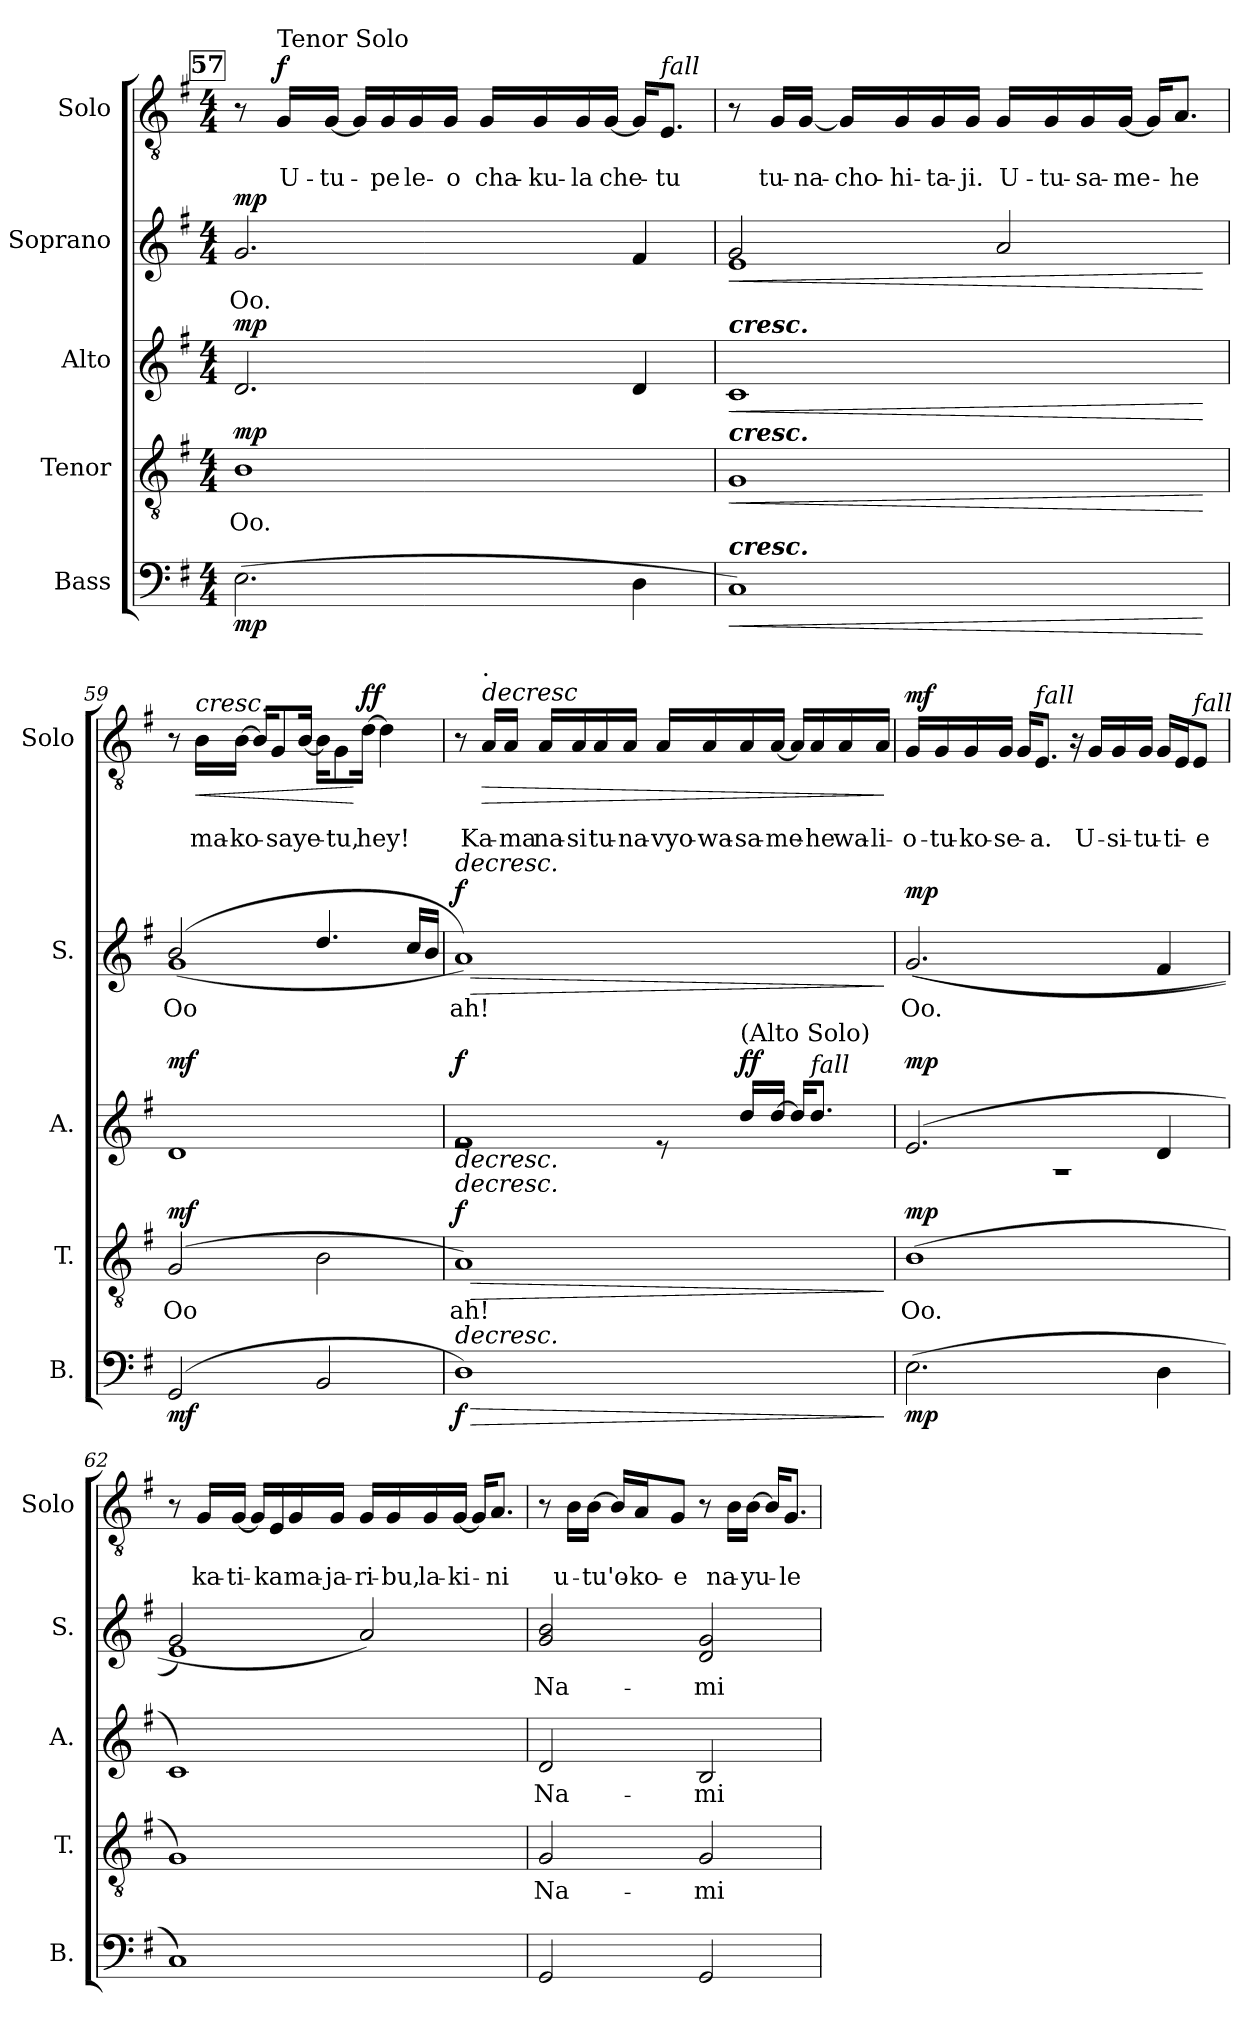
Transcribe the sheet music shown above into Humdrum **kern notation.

**kern	**dynam	**kern	**text	**dynam	**kern	**text	**dynam	**kern	**text	**dynam	**kern	**text	**text	**dynam
*part5	*part5	*part4	*part4	*part4	*part3	*part3	*part3	*part2	*part2	*part2	*part1	*part1	*part1	*part1
*staff5	*staff5	*staff4	*staff4	*staff4	*staff3	*staff3	*staff3	*staff2	*staff2	*staff2	*staff1	*staff1	*staff1	*staff1
*I"Bass	*	*I"Tenor	*	*	*I"Alto	*	*	*I"Soprano	*	*	*I"Solo	*	*	*
*I'B.	*	*I'T.	*	*	*I'A.	*	*	*I'S.	*	*	*I'Solo	*	*	*
*clefF4	*	*clefGv2	*	*	*clefG2	*	*	*clefG2	*	*	*clefGv2	*	*	*
*k[f#]	*	*k[f#]	*	*	*k[f#]	*	*	*k[f#]	*	*	*k[f#]	*	*	*
*M4/4	*	*M4/4	*	*	*M4/4	*	*	*M4/4	*	*	*M4/4	*	*	*
!!LO:REH:place=s1:a:B:fs=14:t=57
=57	=57	=57	=57	=57	=57	=57	=57	=57	=57	=57	=57	=57	=57	=57
!	!LO:DY:b	!	!	!LO:DY:b	!	!	!LO:DY:b	!	!	!LO:DY:b	!	!	!	!
(2.E\	mp	1B	Oo.	mp	2.d/	.	mp	2.g/	Oo.	mp	8r	.	.	.
!	!	!	!	!	!	!	!	!	!	!	!LO:TX:a:t=Tenor Solo	!	!	!
!	!	!	!	!	!	!	!	!	!	!	!	!	!	!LO:DY:a
.	.	.	.	.	.	.	.	.	.	.	16G/LL	.	U-	f
.	.	.	.	.	.	.	.	.	.	.	[16G/JJ	.	-tu-	.
.	.	.	.	.	.	.	.	.	.	.	16G/LL]	.	.	.
.	.	.	.	.	.	.	.	.	.	.	16G/	.	-pe	.
.	.	.	.	.	.	.	.	.	.	.	16G/	.	le-	.
.	.	.	.	.	.	.	.	.	.	.	16G/JJ	.	-o	.
.	.	.	.	.	.	.	.	.	.	.	16G/LL	.	cha-	.
.	.	.	.	.	.	.	.	.	.	.	16G/	.	-ku-	.
.	.	.	.	.	.	.	.	.	.	.	16G/	.	-la	.
.	.	.	.	.	.	.	.	.	.	.	[16G/JJ	.	che-	.
4D\	.	.	.	.	4d/	.	.	4f#/	.	.	16G/KL]	.	.	.
!	!	!	!	!	!	!	!	!	!	!	!LO:TX:a:i:t=fall	!	!	!
.	.	.	.	.	.	.	.	.	.	.	8.E/J	.	-tu	.
!!LO:PB:g=z
=58	=58	=58	=58	=58	=58	=58	=58	=58	=58	=58	=58	=58	=58	=58
!	!	!	!	!	!	!	!	!LO:TX:a:Bi:t=cresc.	!	!	!	!	!	!
!	!	!	!	!	!LO:TX:a:Bi:t=cresc.	!	!	!	!	!	!	!	!	!
!	!	!LO:TX:a:Bi:t=cresc.	!	!	!	!	!	!	!	!	!	!	!	!
!LO:TX:a:Bi:t=cresc.	!	!	!	!	!	!	!	!	!	!	!	!	!	!
!	!LO:HP:b	!	!	!LO:HP:b	!	!	!LO:HP:b	!	!	!LO:HP:b	!	!	!	!
*	*	*	*	*	*	*	*	*^	*	*	*	*	*	*
1C)	<	1G	.	<	1c	.	<	2g/	1e	.	<	8r	.	.	.
.	.	.	.	.	.	.	.	.	.	.	.	16G/LL	.	tu-	.
.	.	.	.	.	.	.	.	.	.	.	.	[16G/JJ	.	-na-	.
.	.	.	.	.	.	.	.	.	.	.	.	16G/LL]	.	-cho-	.
.	.	.	.	.	.	.	.	.	.	.	.	16G/	.	-hi-	.
.	.	.	.	.	.	.	.	.	.	.	.	16G/	.	-ta-	.
.	.	.	.	.	.	.	.	.	.	.	.	16G/JJ	.	-ji.	.
.	.	.	.	.	.	.	.	2a/	.	.	.	16G/LL	.	U-	.
.	.	.	.	.	.	.	.	.	.	.	.	16G/	.	-tu-	.
.	.	.	.	.	.	.	.	.	.	.	.	16G/	.	-sa-	.
.	.	.	.	.	.	.	.	.	.	.	.	[16G/JJ	.	-me-	.
.	.	.	.	.	.	.	.	.	.	.	.	16G/KL]	.	.	.
.	.	.	.	.	.	.	.	.	.	.	.	8.A/J	.	-he	.
*	*	*	*	*	*	*	*	*v	*v	*	*	*	*	*	*
.	[	.	.	[	.	.	[	.	.	[	.	.	.	.
=59	=59	=59	=59	=59	=59	=59	=59	=59	=59	=59	=59	=59	=59	=59
*	*	*	*	*	*	*	*	*^	*	*	*	*	*	*
!	!LO:DY:b	!	!	!LO:DY:b	!	!	!LO:DY:b	!	!	!	!LO:DY:b	!	!	!	!
!	!	!	!	!	!	!	!	!	!	!	!LO:DY:n=1:b	!	!	!	!
(2GG/	mf	(2G/	Oo	mf	1d	.	mf	(2b/	(1g	Oo	mf mf	8r	.	.	.
!	!	!	!	!	!	!	!	!	!	!	!	!LO:TX:a:i:t=cresc.	!	!	!
!	!	!	!	!	!	!	!	!	!	!	!	!	!	!	!LO:HP:b
.	.	.	.	.	.	.	.	.	.	.	.	16B\LL	.	ma-	<
.	.	.	.	.	.	.	.	.	.	.	.	[16B\JJ	.	-ko-	.
.	.	.	.	.	.	.	.	.	.	.	.	16B/KL]	.	.	.
.	.	.	.	.	.	.	.	.	.	.	.	8G/	.	-sa	.
.	.	.	.	.	.	.	.	.	.	.	.	[16B/Jk	.	ye-	.
2BB/	.	2B\	.	.	.	.	.	4.dd/	.	.	.	16B\KL]	.	.	.
.	.	.	.	.	.	.	.	.	.	.	.	8G\	.	-tu,	.
!	!	!	!	!	!	!	!	!	!	!	!	!	!	!	!LO:DY:n=1:a
.	.	.	.	.	.	.	.	.	.	.	.	[16d\Jk	.	hey!	[ ff
.	.	.	.	.	.	.	.	.	.	.	.	4d\]	.	.	.
.	.	.	.	.	.	.	.	16cc/LL	.	.	.	.	.	.	.
.	.	.	.	.	.	.	.	16b/JJ	.	.	.	.	.	.	.
*	*	*	*	*	*	*	*	*v	*v	*	*	*	*	*	*
!!LO:LB:g=z
=60	=60	=60	=60	=60	=60	=60	=60	=60	=60	=60	=60	=60	=60	=60
!	!	!	!	!	!	!	!	!LO:TX:a:i:t=decresc.	!	!	!	!	!	!
!	!	!	!	!	!LO:TX:a:i:t=decresc.	!	!	!	!	!	!	!	!	!
!	!	!LO:TX:a:i:t=decresc.	!	!	!	!	!	!	!	!	!	!	!	!
!LO:TX:a:i:t=decresc.	!	!	!	!	!	!	!	!	!	!	!	!	!	!
!	!LO:HP:b	!	!	!LO:HP:b	!	!	!LO:HP:b	!	!	!LO:HP:b	!	!	!	!
*	*	*	*	*	*^	*	*	*	*	*	*	*	*	*
!	!LO:DY:n=1:b	!	!	!LO:DY:n=1:b	!	!	!	!LO:DY:n=1:b	!	!	!LO:DY:n=1:b	!	!	!	!
1D)	> f	1A)	ah!	> f	2re	1f#	.	> f	1a))	ah!	> f	8r	.	.	.
!	!	!	!	!	!	!	!	!	!	!	!	!LO:TX:a:i:t=decresc	!	!	!
!	!	!	!	!	!	!	!	!	!	!	!	!LO:TX:a:t=.	!	!	!
!	!	!	!	!	!	!	!	!	!	!	!	!	!	!	!LO:HP:b
.	.	.	.	.	.	.	.	.	.	.	.	16A/LL	.	Ka-	>
.	.	.	.	.	.	.	.	.	.	.	.	16A/JJ	.	-ma	.
.	.	.	.	.	.	.	.	.	.	.	.	16A/LL	.	na-	.
.	.	.	.	.	.	.	.	.	.	.	.	16A/	.	-si	.
.	.	.	.	.	.	.	.	.	.	.	.	16A/	.	tu-	.
.	.	.	.	.	.	.	.	.	.	.	.	16A/JJ	.	-na-	.
.	.	.	.	.	8re	.	.	.	.	.	.	16A/LL	.	-vyo-	.
.	.	.	.	.	.	.	.	.	.	.	.	16A/	.	-wa-	.
!	!	!	!	!	!LO:TX:a:t=(Alto Solo)	!	!	!	!	!	!	!	!	!	!
!	!	!	!	!	!	!	!	!LO:DY:n=2:b	!	!	!	!	!	!	!
.	.	.	.	.	16dd/LL	.	.	ff	.	.	.	16A/	.	-sa-	.
.	.	.	.	.	[16dd/JJ	.	.	.	.	.	.	[16A/JJ	.	-me-	.
.	.	.	.	.	16dd/KL]	.	.	.	.	.	.	16A/LL]	.	.	.
!	!	!	!	!	!LO:TX:a:i:t=fall	!	!	!	!	!	!	!	!	!	!
.	.	.	.	.	8.dd/J	.	.	.	.	.	.	16A/	.	-he	.
.	.	.	.	.	.	.	.	.	.	.	.	16A/	.	wa-	.
.	.	.	.	.	.	.	.	.	.	.	.	16A/JJ	.	-li-	.
*	*	*	*	*	*v	*v	*	*	*	*	*	*	*	*	*
.	]	.	.	]	.	.	]	.	.	]	.	.	.	]
=61	=61	=61	=61	=61	=61	=61	=61	=61	=61	=61	=61	=61	=61	=61
*	*	*	*	*	*^	*	*	*	*	*	*	*	*	*
!	!LO:DY:b	!	!	!LO:DY:b	!	!	!	!LO:DY:b	!	!	!LO:DY:b	!	!	!	!LO:DY:a
(2.E\	mp	(1B	Oo.	mp	(2.e/	1r	.	mp	((2.g/	Oo.	mp	16G/LL	.	-o-	mf
.	.	.	.	.	.	.	.	.	.	.	.	16G/	.	-tu-	.
.	.	.	.	.	.	.	.	.	.	.	.	16G/	.	-ko-	.
.	.	.	.	.	.	.	.	.	.	.	.	16G/JJ	.	-se-	.
.	.	.	.	.	.	.	.	.	.	.	.	16G/KL	.	.	.
!	!	!	!	!	!	!	!	!	!	!	!	!LO:TX:a:i:t=fall	!	!	!
.	.	.	.	.	.	.	.	.	.	.	.	8.E/J	.	-a.	.
.	.	.	.	.	.	.	.	.	.	.	.	16r	.	.	.
.	.	.	.	.	.	.	.	.	.	.	.	16G/LL	.	U-	.
.	.	.	.	.	.	.	.	.	.	.	.	16G/	.	-si-	.
.	.	.	.	.	.	.	.	.	.	.	.	16G/JJ	.	-tu-	.
4D\	.	.	.	.	4d/	.	.	.	4f#/	.	.	16G/LL	.	.	.
.	.	.	.	.	.	.	.	.	.	.	.	16E/J	.	-ti-	.
!	!	!	!	!	!	!	!	!	!	!	!	!LO:TX:a:i:t=fall	!	!	!
.	.	.	.	.	.	.	.	.	.	.	.	8E/J	.	-e	.
*	*	*	*	*	*v	*v	*	*	*	*	*	*	*	*	*
!!LO:PB:g=z
=62	=62	=62	=62	=62	=62	=62	=62	=62	=62	=62	=62	=62	=62	=62
*	*	*	*	*	*	*	*	*^	*	*	*	*	*	*
1C)	.	1G)	.	.	1c)	.	.	2g/	1e)	.	.	8r	.	.	.
.	.	.	.	.	.	.	.	.	.	.	.	16G/LL	.	ka-	.
.	.	.	.	.	.	.	.	.	.	.	.	[16G/JJ	.	-ti-	.
.	.	.	.	.	.	.	.	.	.	.	.	16G/LL]	.	.	.
.	.	.	.	.	.	.	.	.	.	.	.	16E/	.	-ka	.
.	.	.	.	.	.	.	.	.	.	.	.	16G/	.	ma-	.
.	.	.	.	.	.	.	.	.	.	.	.	16G/JJ	.	-ja-	.
.	.	.	.	.	.	.	.	2a/)	.	.	.	16G/LL	.	-ri-	.
.	.	.	.	.	.	.	.	.	.	.	.	16G/	.	-bu,	.
.	.	.	.	.	.	.	.	.	.	.	.	16G/	.	la-	.
.	.	.	.	.	.	.	.	.	.	.	.	[16G/JJ	.	-ki-	.
.	.	.	.	.	.	.	.	.	.	.	.	16G/KL]	.	.	.
.	.	.	.	.	.	.	.	.	.	.	.	8.A/J	.	-ni	.
*	*	*	*	*	*	*	*	*v	*v	*	*	*	*	*	*
=63	=63	=63	=63	=63	=63	=63	=63	=63	=63	=63	=63	=63	=63	=63
2GG/	.	2G/	Na-	.	2d/	Na-	.	2g/ 2b/	Na-	.	8r	.	.	.
.	.	.	.	.	.	.	.	.	.	.	16B\LL	.	u-	.
.	.	.	.	.	.	.	.	.	.	.	[16B\JJ	.	-tu'o-	.
.	.	.	.	.	.	.	.	.	.	.	16B/LL]	.	.	.
.	.	.	.	.	.	.	.	.	.	.	16A/J	.	-ko-	.
.	.	.	.	.	.	.	.	.	.	.	8G/J	.	-e	.
2GG/	.	2G/	-mi-	.	2B/	-mi-	.	2d/ 2g/	-mi-	.	8r	.	.	.
.	.	.	.	.	.	.	.	.	.	.	16B\LL	.	na-	.
.	.	.	.	.	.	.	.	.	.	.	[16B\JJ	.	-yu-	.
.	.	.	.	.	.	.	.	.	.	.	16B/KL]	.	.	.
.	.	.	.	.	.	.	.	.	.	.	8.G/J	.	-le	.
=	=	=	=	=	=	=	=	=	=	=	=	=	=	=
*-	*-	*-	*-	*-	*-	*-	*-	*-	*-	*-	*-	*-	*-	*-
